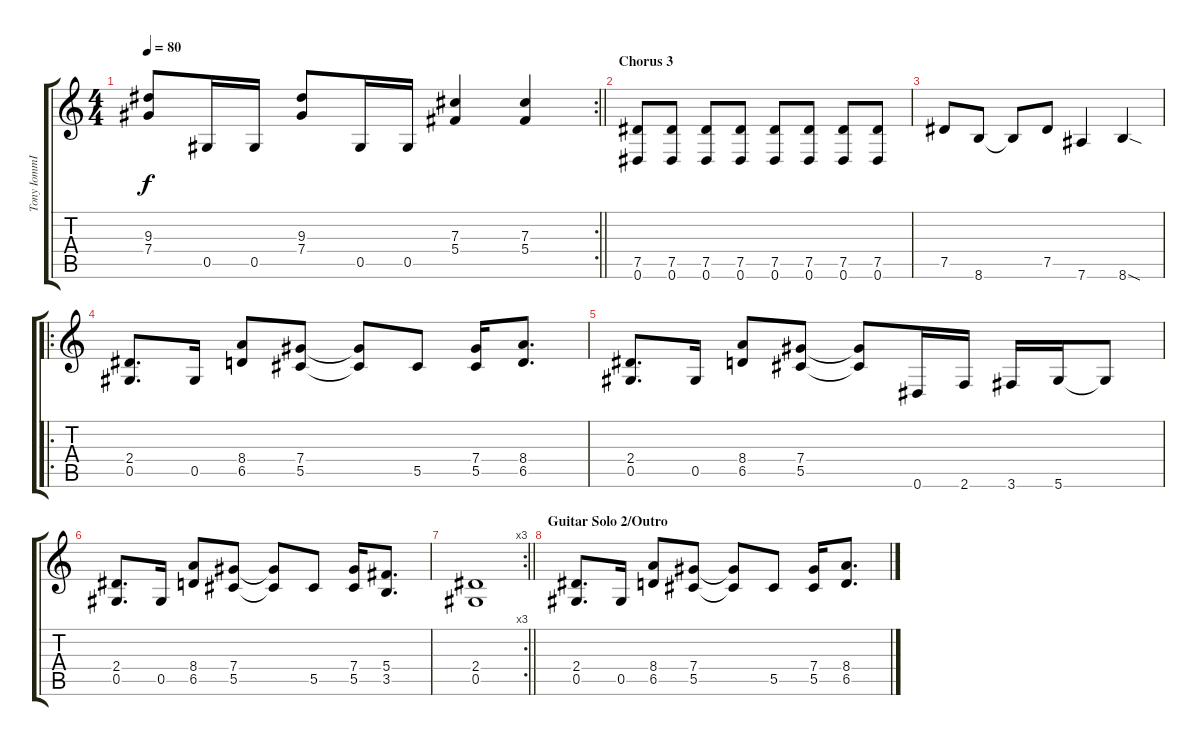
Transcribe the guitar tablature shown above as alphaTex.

\track ("Tony IommI Electric" "Tony IommI") {instrument distortionguitar}
\staff {score tabs}
\tuning (Eb4 Bb3 Gb3 Db3 Ab2 Eb2) {hide}
\rc 2
\ts (4 4)
\tempo 80
\clef g2
\barLineRight lightlight
\ks c
(9.3 7.4).8{dy f} 0.5.16 0.5.16 (9.3 7.4).8 0.5.16 0.5.16 (7.3 5.4).4 (7.3 5.4).4 |
\section ("" "Chorus 3")
(7.5 0.6).8 (7.5 0.6).8 (7.5 0.6).8 (7.5 0.6).8 (7.5 0.6).8 (7.5 0.6).8 (7.5 0.6).8 (7.5 0.6).8 |
7.5.8 8.6.8 8.6{t}.8 7.5.8 7.6.4 8.6{sod}.4 |
\ro
(2.4 0.5).8{d} 0.5.16 (8.4 6.5).8 (7.4 5.5).8 (7.4{t} 5.5{t}).8 5.5.8 (7.4 5.5).16 (8.4 6.5).8{d} |
(2.4 0.5).8{d} 0.5.16 (8.4 6.5).8 (7.4 5.5).8 (7.4{t} 5.5{t}).8 0.6.16 2.6.16 3.6.16 5.6.16 5.6{t}.8 |
(2.4 0.5).8{d} 0.5.16 (8.4 6.5).8 (7.4 5.5).8 (7.4{t} 5.5{t}).8 5.5.8 (7.4 5.5).16 (5.4 3.5).8{d} |
\rc 3
\barLineRight lightlight
(2.4 0.5).1 |
\section ("" "Guitar Solo 2/Outro")
(2.4 0.5).8{d} 0.5.16 (8.4 6.5).8 (7.4 5.5).8 (7.4{t} 5.5{t}).8 5.5.8 (7.4 5.5).16 (8.4 6.5).8{d}
